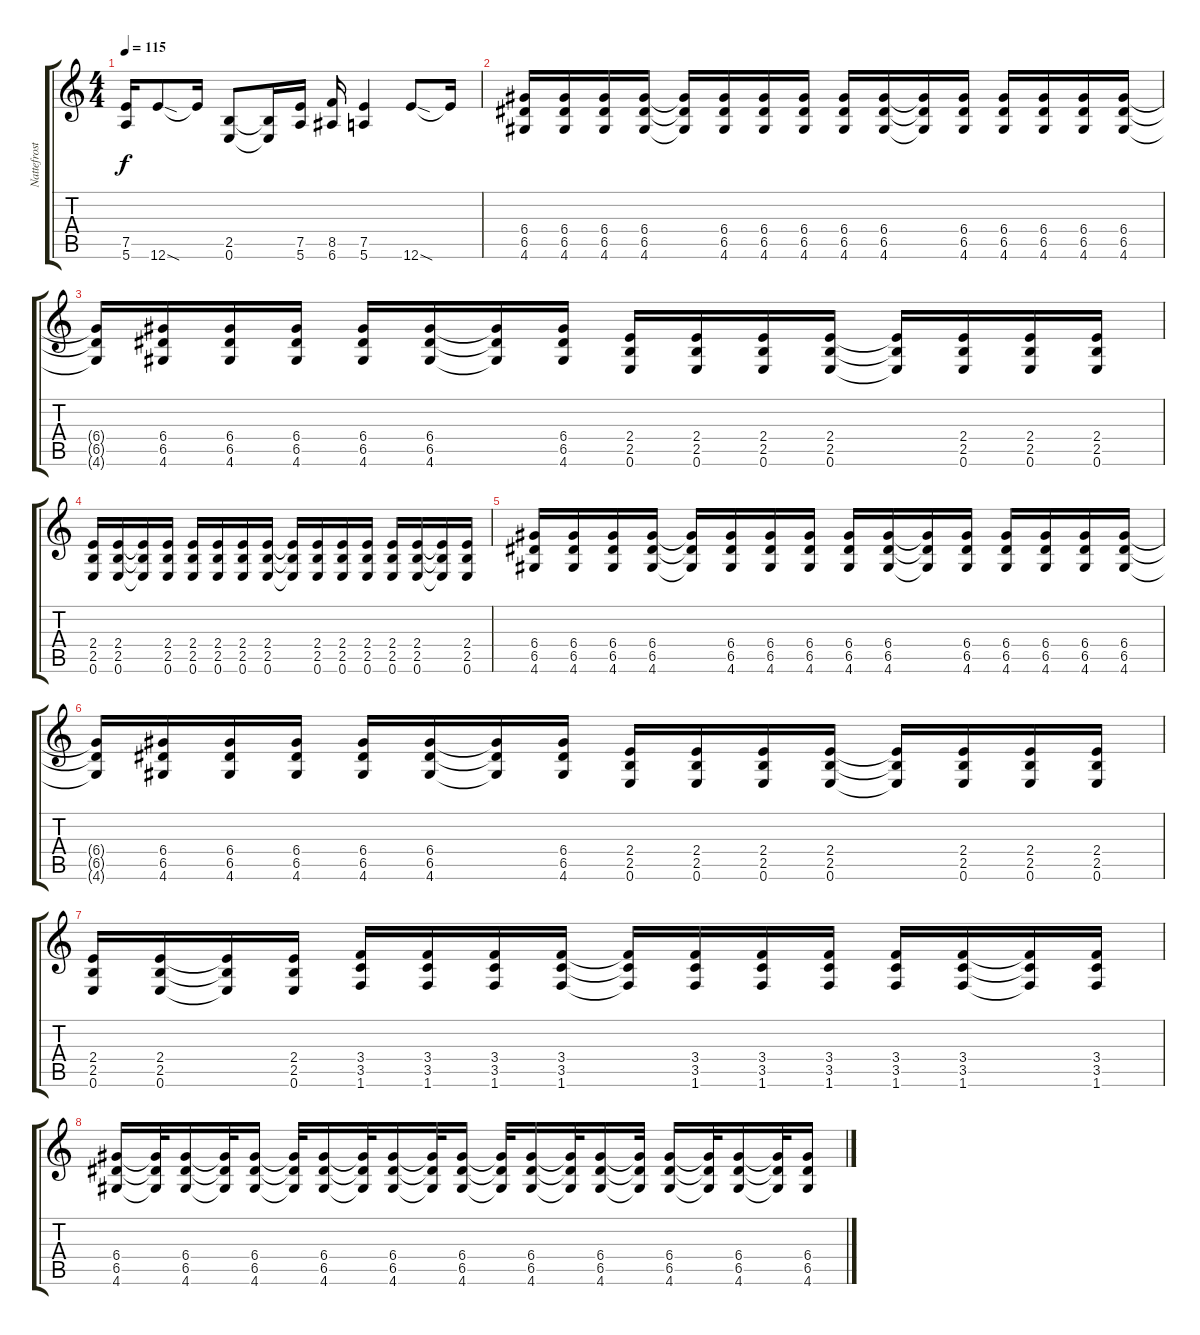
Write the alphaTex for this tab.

\track ("Nattefrost" "Nattefrost") {instrument distortionguitar}
\staff {score tabs}
\tuning (E4 B3 G3 D3 A2 E2) {hide}
\ts (4 4)
\tempo 115
\clef g2
\ks c
(7.5{t} 5.6{t}).16{dy f} 12.6{sod}.8 12.6{t}.16 (2.5 0.6).8 (2.5{t} 0.6{t}).16 (7.5 5.6).16 (8.5 6.6).16 (7.5 5.6).4 12.6{sod}.8 12.6{t}.16 |
(6.4 6.5 4.6).16 (6.4 6.5 4.6).16 (6.4 6.5 4.6).16 (6.4 6.5 4.6).16 (6.4{t} 6.5{t} 4.6{t}).16 (6.4 6.5 4.6).16 (6.4 6.5 4.6).16 (6.4 6.5 4.6).16 (6.4 6.5 4.6).16 (6.4 6.5 4.6).16 (6.4{t} 6.5{t} 4.6{t}).16 (6.4 6.5 4.6).16 (6.4 6.5 4.6).16 (6.4 6.5 4.6).16 (6.4 6.5 4.6).16 (6.4 6.5 4.6).16 |
(6.4{t} 6.5{t} 4.6{t}).16 (6.4 6.5 4.6).16 (6.4 6.5 4.6).16 (6.4 6.5 4.6).16 (6.4 6.5 4.6).16 (6.4 6.5 4.6).16 (6.4{t} 6.5{t} 4.6{t}).16 (6.4 6.5 4.6).16 (2.4 2.5 0.6).16 (2.4 2.5 0.6).16 (2.4 2.5 0.6).16 (2.4 2.5 0.6).16 (2.4{t} 2.5{t} 0.6{t}).16 (2.4 2.5 0.6).16 (2.4 2.5 0.6).16 (2.4 2.5 0.6).16 |
(2.4 2.5 0.6).16 (2.4 2.5 0.6).16 (2.4{t} 2.5{t} 0.6{t}).16 (2.4 2.5 0.6).16 (2.4 2.5 0.6).16 (2.4 2.5 0.6).16 (2.4 2.5 0.6).16 (2.4 2.5 0.6).16 (2.4{t} 2.5{t} 0.6{t}).16 (2.4 2.5 0.6).16 (2.4 2.5 0.6).16 (2.4 2.5 0.6).16 (2.4 2.5 0.6).16 (2.4 2.5 0.6).16 (2.4{t} 2.5{t} 0.6{t}).16 (2.4 2.5 0.6).16 |
(6.4 6.5 4.6).16 (6.4 6.5 4.6).16 (6.4 6.5 4.6).16 (6.4 6.5 4.6).16 (6.4{t} 6.5{t} 4.6{t}).16 (6.4 6.5 4.6).16 (6.4 6.5 4.6).16 (6.4 6.5 4.6).16 (6.4 6.5 4.6).16 (6.4 6.5 4.6).16 (6.4{t} 6.5{t} 4.6{t}).16 (6.4 6.5 4.6).16 (6.4 6.5 4.6).16 (6.4 6.5 4.6).16 (6.4 6.5 4.6).16 (6.4 6.5 4.6).16 |
(6.4{t} 6.5{t} 4.6{t}).16 (6.4 6.5 4.6).16 (6.4 6.5 4.6).16 (6.4 6.5 4.6).16 (6.4 6.5 4.6).16 (6.4 6.5 4.6).16 (6.4{t} 6.5{t} 4.6{t}).16 (6.4 6.5 4.6).16 (2.4 2.5 0.6).16 (2.4 2.5 0.6).16 (2.4 2.5 0.6).16 (2.4 2.5 0.6).16 (2.4{t} 2.5{t} 0.6{t}).16 (2.4 2.5 0.6).16 (2.4 2.5 0.6).16 (2.4 2.5 0.6).16 |
(2.4 2.5 0.6).16 (2.4 2.5 0.6).16 (2.4{t} 2.5{t} 0.6{t}).16 (2.4 2.5 0.6).16 (3.4 3.5 1.6).16 (3.4 3.5 1.6).16 (3.4 3.5 1.6).16 (3.4 3.5 1.6).16 (3.4{t} 3.5{t} 1.6{t}).16 (3.4 3.5 1.6).16 (3.4 3.5 1.6).16 (3.4 3.5 1.6).16 (3.4 3.5 1.6).16 (3.4 3.5 1.6).16 (3.4{t} 3.5{t} 1.6{t}).16 (3.4 3.5 1.6).16 |
(6.4 6.5 4.6).16 (6.4{t} 6.5{t} 4.6{t}).32 (6.4 6.5 4.6).16 (6.4{t} 6.5{t} 4.6{t}).32 (6.4 6.5 4.6).16 (6.4{t} 6.5{t} 4.6{t}).32 (6.4 6.5 4.6).16 (6.4{t} 6.5{t} 4.6{t}).32 (6.4 6.5 4.6).16 (6.4{t} 6.5{t} 4.6{t}).32 (6.4 6.5 4.6).16 (6.4{t} 6.5{t} 4.6{t}).32 (6.4 6.5 4.6).16 (6.4{t} 6.5{t} 4.6{t}).32 (6.4 6.5 4.6).16 (6.4{t} 6.5{t} 4.6{t}).32 (6.4 6.5 4.6).16 (6.4{t} 6.5{t} 4.6{t}).32 (6.4 6.5 4.6).16 (6.4{t} 6.5{t} 4.6{t}).32 (6.4 6.5 4.6).16
